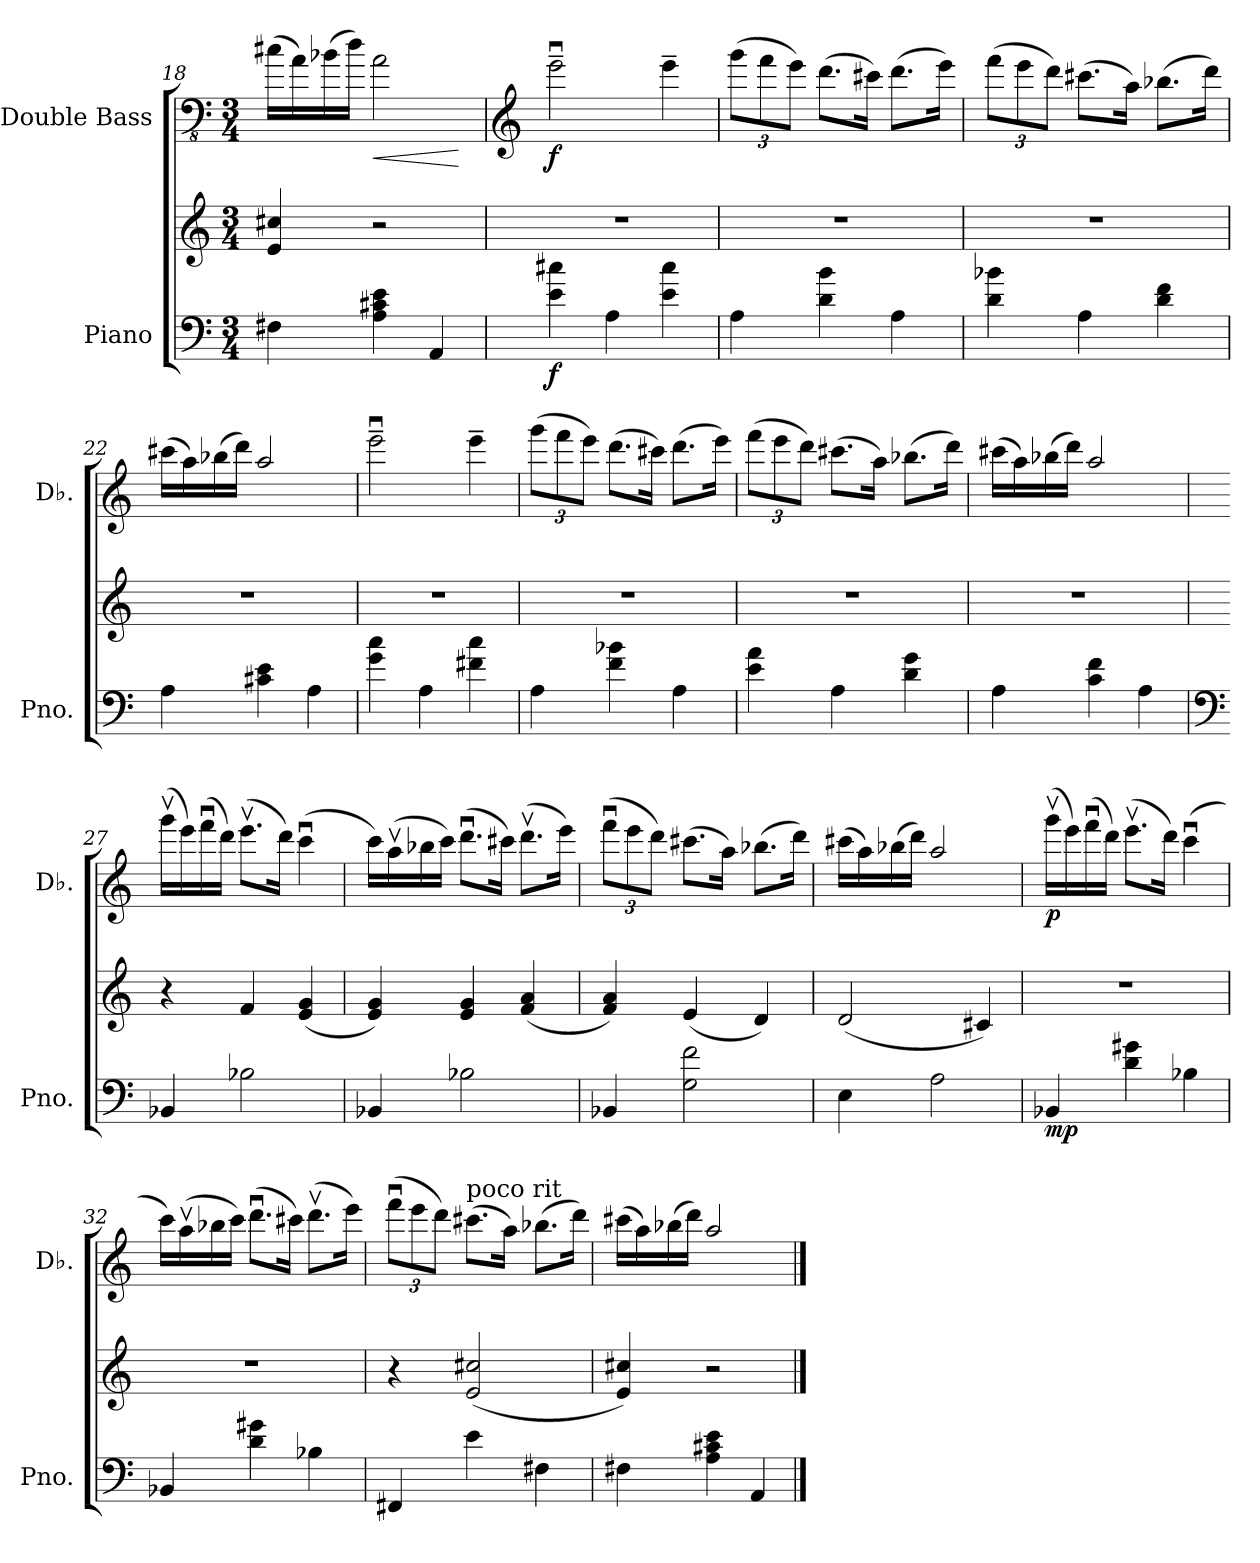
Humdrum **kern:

**kern	**kern	**dynam	**kern	**dynam
*part2	*part2	*part2	*part1	*part1
*staff3	*staff2	*staff2/3	*staff1	*staff1
*I"Piano	*	*	*I"Double Bass	*
*I'Pno.	*	*	*I'Db.	*
*clefF4	*clefG2	*	*clefFv4	*
*	*	*	*ITrd7c12	*
*k[]	*k[]	*	*k[]	*
*M3/4	*M3/4	*	*M3/4	*
=18	=18	=18	=18	=18
4F#X\	4e/ 4cc#X/	.	(16C#X\LL	.
.	.	.	16AA\)	.
.	.	.	(16BB-X\	.
.	.	.	16D\JJ)	.
!	!	!	!	!LO:HP:b
4A\ 4c#X\ 4e\	2r	.	2AA\	<
4AA/	.	.	.	.
.	.	.	.	[
!!LO:LB:g=z
=19	=19	=19	=19	=19
*	*	*	*clefG2	*
!	!	!LO:DY:b=2	!	!LO:DY:b
4e\ 4cc#X\	2.r	f	2eeu~\	f
4A\	.	.	.	.
4e\ 4cc#\	.	.	4ee~\	.
=20	=20	=20	=20	=20
*	*	*	*Xbrackettup	*
4A\	2.r	.	(12gg\L	.
.	.	.	12ff\	.
.	.	.	12ee\J)	.
4d\ 4b\	.	.	(8.dd\L	.
.	.	.	16cc#X\Jk)	.
4A\	.	.	(8.dd\L	.
.	.	.	16ee\Jk)	.
=21	=21	=21	=21	=21
4d\ 4b-X\	2.r	.	(12ff\L	.
.	.	.	12ee\	.
.	.	.	12dd\J)	.
4A\	.	.	(8.cc#X\L	.
.	.	.	16a\Jk)	.
4d\ 4f\	.	.	(8.b-X\L	.
.	.	.	16dd\Jk)	.
=22	=22	=22	=22	=22
4A\	2.r	.	(16cc#X\LL	.
.	.	.	16a\)	.
.	.	.	(16b-X\	.
.	.	.	16dd\JJ)	.
4c#X\ 4e\	.	.	2a/	.
4A\	.	.	.	.
=23	=23	=23	=23	=23
4g\ 4cc\	2.r	.	2eeu~\	.
4A\	.	.	.	.
4f#X\ 4cc\	.	.	4ee~\	.
!!LO:LB:g=z
=24	=24	=24	=24	=24
4A\	2.r	.	(12gg\L	.
.	.	.	12ff\	.
.	.	.	12ee\J)	.
4f\ 4b-X\	.	.	(8.dd\L	.
.	.	.	16cc#X\Jk)	.
4A\	.	.	(8.dd\L	.
.	.	.	16ee\Jk)	.
=25	=25	=25	=25	=25
4e\ 4a\	2.r	.	(12ff\L	.
.	.	.	12ee\	.
.	.	.	12dd\J)	.
4A\	.	.	(8.cc#X\L	.
.	.	.	16a\Jk)	.
4d\ 4g\	.	.	(8.b-X\L	.
.	.	.	16dd\Jk)	.
=26	=26	=26	=26	=26
4A\	2.r	.	(16cc#X\LL	.
.	.	.	16a\)	.
.	.	.	(16b-X\	.
.	.	.	16dd\JJ)	.
4c\ 4f\	.	.	2a/	.
4A\	.	.	.	.
=27	=27	=27	=27	=27
*clefF4	*	*	*	*
4BB-X/	4r	.	(16ggv\LL	.
.	.	.	16ee\)	.
.	.	.	(16ffu\	.
.	.	.	16dd\JJ)	.
2B-X\	4f/	.	(8.eev\L	.
.	.	.	16dd\Jk)	.
.	(4e/ 4g/	.	(4ccu\	.
!!LO:LB:g=z
=28	=28	=28	=28	=28
4BB-X/	4e/ 4g/)	.	16cc\LL)	.
.	.	.	(16av\	.
.	.	.	16b-X\	.
.	.	.	16cc\JJ)	.
2B-X\	4e/ 4g/	.	(8.ddu\L	.
.	.	.	16cc#X\Jk)	.
.	(4f/ 4a/	.	(8.ddv\L	.
.	.	.	16ee\Jk)	.
=29	=29	=29	=29	=29
4BB-X/	4f/ 4a/)	.	(12ffu\L	.
.	.	.	12ee\	.
.	.	.	12dd\J)	.
2G\ 2f\	(4e/	.	(8.cc#X\L	.
.	.	.	16a\Jk)	.
.	4d/)	.	(8.b-X\L	.
.	.	.	16dd\Jk)	.
=30	=30	=30	=30	=30
4E\	(2d/	.	(16cc#X\LL	.
.	.	.	16a\)	.
.	.	.	(16b-X\	.
.	.	.	16dd\JJ)	.
2A\	.	.	2a/	.
.	4c#X/)	.	.	.
=31	=31	=31	=31	=31
!	!	!LO:DY:b=2	!	!LO:DY:b
4BB-X/	2.r	mp	(16ggv\LL	p
.	.	.	16ee\)	.
.	.	.	(16ffu\	.
.	.	.	16dd\JJ)	.
4d\ 4g#X\	.	.	(8.eev\L	.
.	.	.	16dd\Jk)	.
4B-X\	.	.	(4ccu\	.
!!LO:PB:g=z
=32	=32	=32	=32	=32
4BB-X/	2.r	.	16cc\LL)	.
.	.	.	(16av\	.
.	.	.	16b-X\	.
.	.	.	16cc\JJ)	.
4d\ 4g#X\	.	.	(8.ddu\L	.
.	.	.	16cc#X\Jk)	.
4B-X\	.	.	(8.ddv\L	.
.	.	.	16ee\Jk)	.
=33	=33	=33	=33	=33
4FF#X/	4r	.	(12ffu\L	.
.	.	.	12ee\	.
.	.	.	12dd\J)	.
!	!	!	!LO:TX:a:t=poco rit	!
4e\	(2e/ 2cc#X/	.	(8.cc#X\L	.
.	.	.	16a\Jk)	.
4F#X\	.	.	(8.b-X\L	.
.	.	.	16dd\Jk)	.
=34	=34	=34	=34	=34
4F#X\	4e/ 4cc#X/)	.	(16cc#X\LL	.
.	.	.	16a\)	.
.	.	.	(16b-X\	.
.	.	.	16dd\JJ)	.
4A\ 4c#X\ 4e\	2r	.	2a/	.
4AA/	.	.	.	.
==	==	==	==	==
*-	*-	*-	*-	*-
